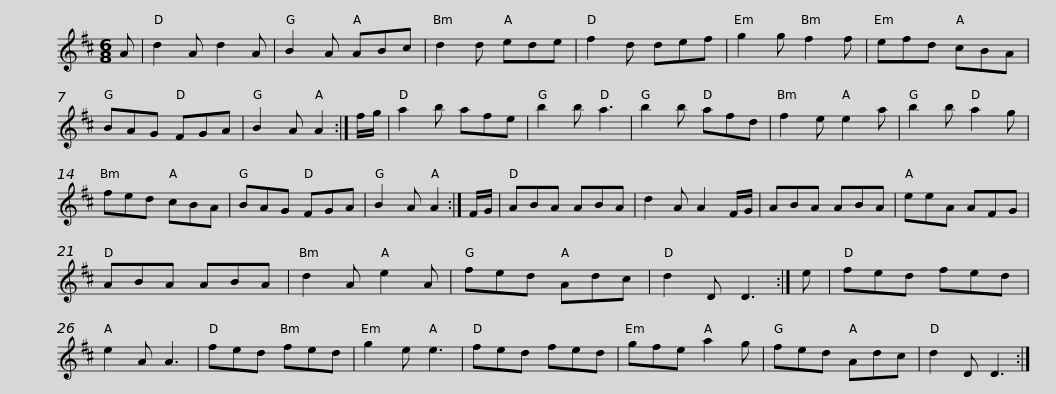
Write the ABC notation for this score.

X:1
L:1/8
M:6/8
I:linebreak $
K:D
V:1 treble
V:1
 A | d2 A d2 A | B2 A ABc | d2 d ede | f2 d def | %5
 g2 g f2 f | efd cBA | BAG FGA |$ B2 A A2 :| f/g/ | %10
 a2 b afe | b2 b a3 | b2 b afd | f2 e e2 a | b2 b a2 g | %15
 fed cBA |$ BAG FGA | B2 A A2 :| F/G/ | ABA ABA | %20
 d2 A A2 F/G/ | ABA ABA | eeA AFG | ABA ABA |$ d2 A e2 A | %25
 fed Adc | d2 D D3 :| e | fed fed | e2 A A3 | %30
 fed fed | g2 e e3 | fed fed |$ gfe a2 g | fed Adc | %35
 d2 D D3 :| %36
